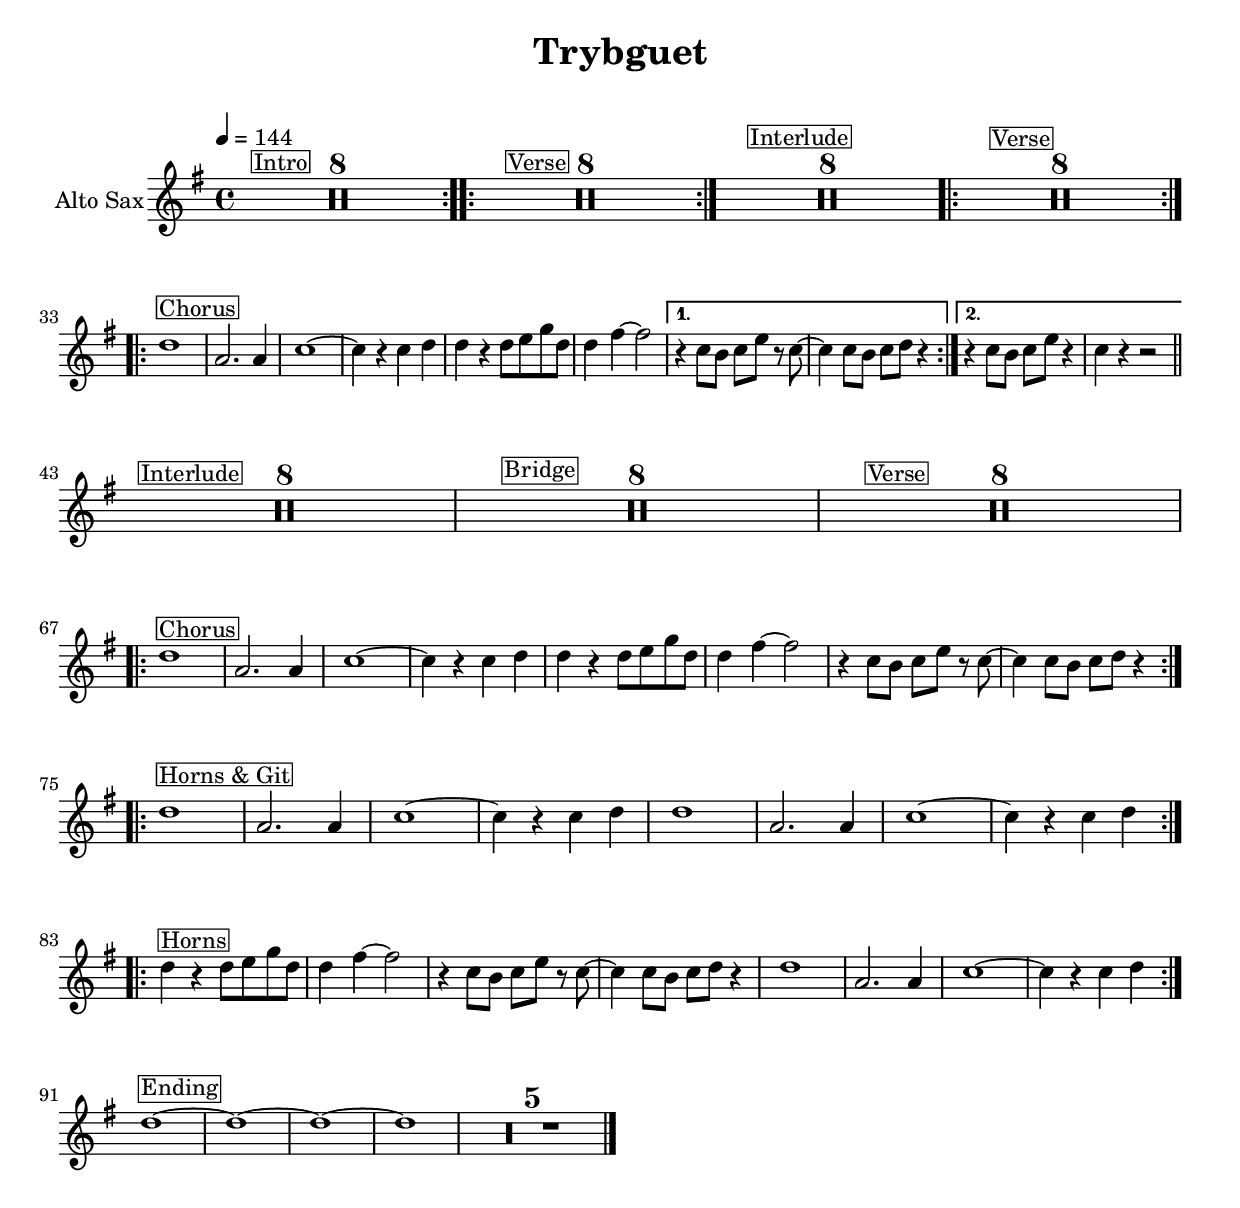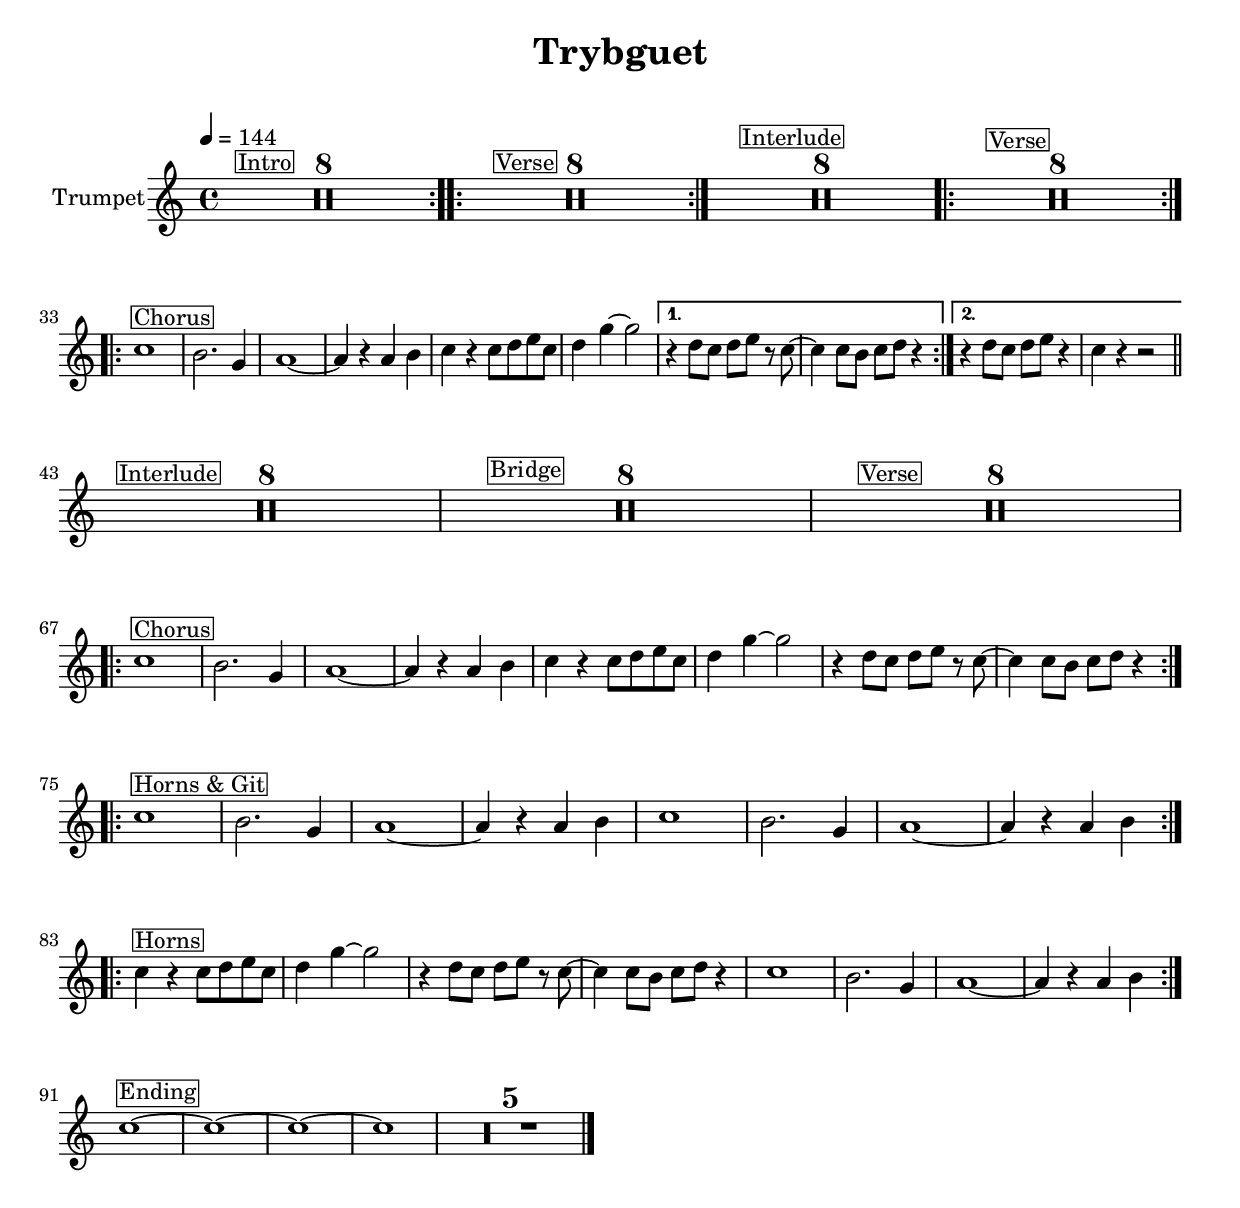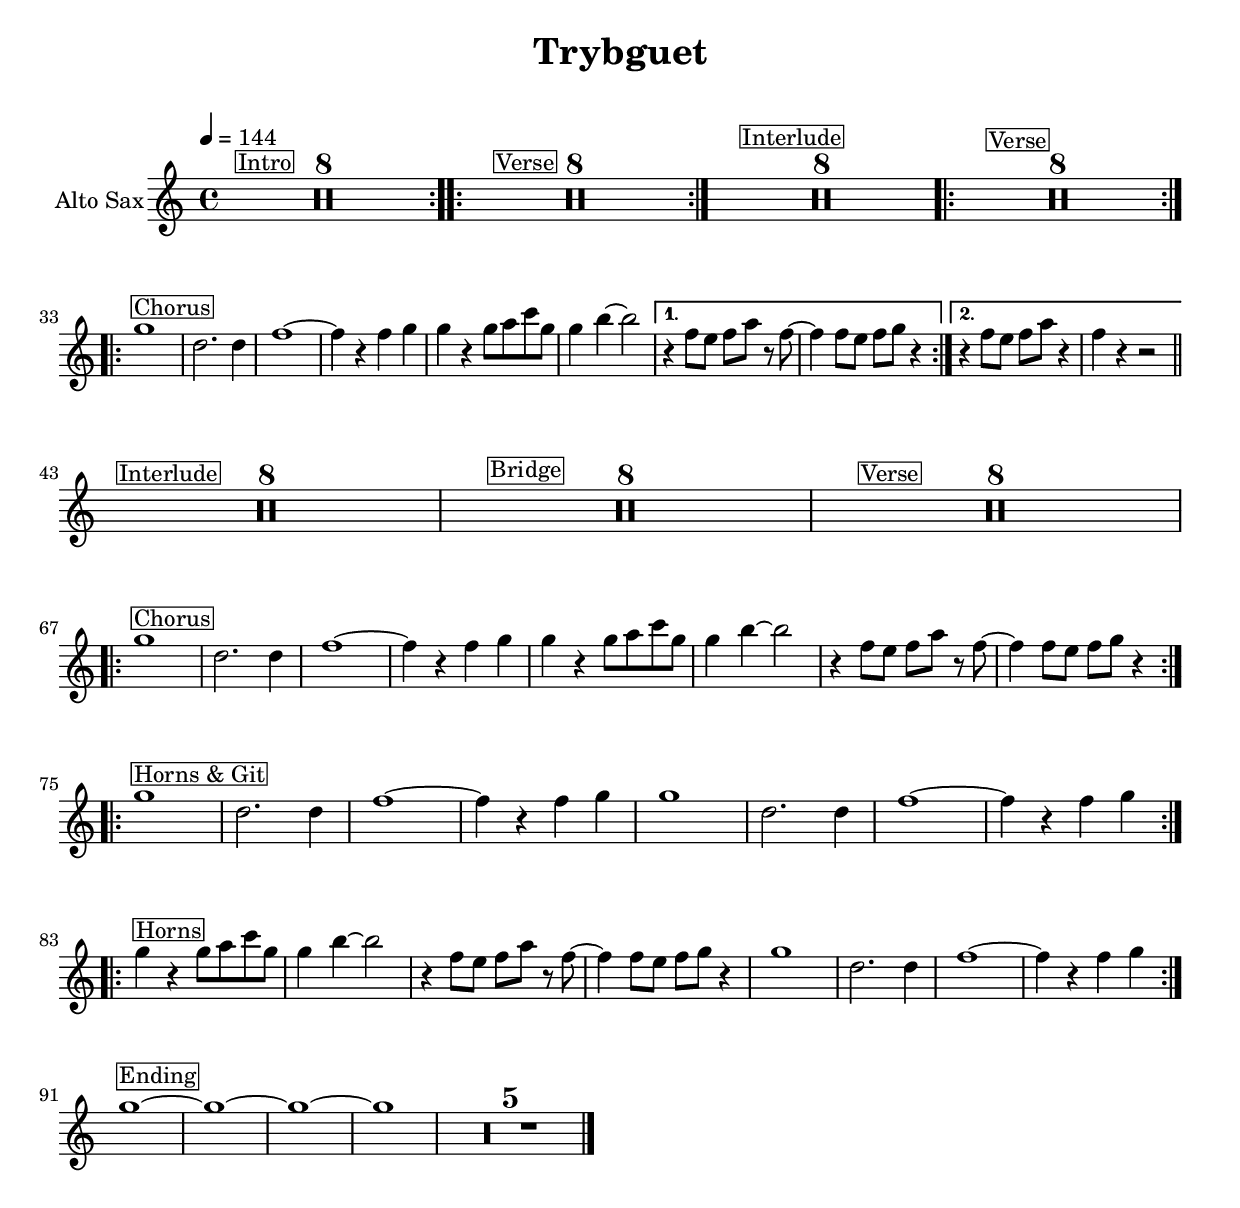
#(ly:set-option 'relative-includes #t)
\version "2.18.2"
\include "lib.ly"

\header {
  title = "Trybguet"
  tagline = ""
}

\paper {
  markup-system-spacing #'padding = #4 %space after title
  ragged-last = ##t % don't stretch last line
}

global = {
  \time 4/4
  \clef "violin"
  \key bes \major
  \set Score.skipBars = ##t % combine multi-rests
  \accidentalStyle "modern-voice-cautionary" % print some reduntant accidentals in parenthesis, e.g. (#)
}

structure = {
  \tempo 4 = 144
  s1*8^\markupBox "Intro"
  s1*8^\markupBox "Verse"
  s1*8^\markupBox "Interlude"
  s1*8^\markupBox "Verse" \break
  s1*8^\markupBox "Chorus" s1*2 \bar "||" \break
  s1*8^\markupBox "Interlude"
  s1*8^\markupBox "Bridge"
  s1*8^\markupBox "Verse" \break
  s1*8^\markupBox "Chorus" \break
  s1*8^\markupBox "Horns & Git" \break
  s1*8^\markupBox "Horns" \break
  s1*9^\markupBox "Ending" \bar "|."
}

remarks = \lyricmode {
}

% theChords = \chordmode { ges1 ces ges des ges ces ges2 ces2:6 ges1 }

altoChords = {} % \transpose es a { s1*32 \theChords }

trumpetChords = {} % \transpose bes a { s1*32  \theChords }

chorusTpA = \relative c' {
  bes'1 a2. f4 | g1~ | g4 r g a |
}

chorusTpBa = \relative c' {
  bes' r bes8 c d bes | c4 f~ f2 |
}

chorusTpBb = \relative c' {
  r4 c'8 bes c d r bes~ | bes4 bes8 a bes c r4 |
}



chorusAsA = \relative c' {
  f1 c2. c4 | es1~ | es4 r es f |
}

chorusAsBa = \relative c' {
  f r f8 g bes f | f4 a~ a2 |
}

chorusAsBb = \relative c' {
  r4 es8 d es g r es~ | es4 es8 d es f r4 |
}

trumpet = \transpose bes c' \relative c' {
  \global
  \set Staff.instrumentName = #"Trumpet"

  \repeat volta 2 R1*8
  \repeat volta 2 R1*8
  R1*8
  \repeat volta 2 R1*8

  \repeat volta 2 { \chorusTpA \chorusTpBa }
  \alternative {
    \chorusTpBb
    { r4 c'8 bes c d r4 | bes r r2 }
  }

  R1*8 % interlude
  R1*8 % bridge
  R1*8 % verse
  \repeat volta 2 { \chorusTpA \chorusTpBa \chorusTpBb }
  \repeat volta 2 { \chorusTpA \chorusTpA }
  \repeat volta 2 { \chorusTpBa \chorusTpBb \chorusTpA  }
  bes1~ bes~ bes~ bes R1*5
}


altoSax = \transpose es c' \relative c' {
  \global
  \set Staff.instrumentName = #"Alto Sax"

  \repeat volta 2 R1*8
  \repeat volta 2 R1*8
  R1*8
  \repeat volta 2 R1*8

  \repeat volta 2 { \chorusAsA \chorusAsBa }
  \alternative {
    \chorusAsBb
    { r4 es8 d es g r4 | es r r2 }
  }

  R1*8 % interlude
  R1*8 % bridge
  R1*8 % verse
  \repeat volta 2 { \chorusAsA \chorusAsBa \chorusAsBb }
  \repeat volta 2 { \chorusAsA \chorusAsA }
  \repeat volta 2 { \chorusAsBa \chorusAsBb \chorusAsA  }
  f1~ f~ f~ f R1*5

}

% \book {
%   \score {
%     % \midi { }
%     <<
%       \lyricsAbove \remarks
%       \new ChordNames \trumpetChords
%       \new Staff = "trumpet" <<
%         \structure
%         \trumpet
%       >>
%       % \new Staff \trumpet
%       \new ChordNames \altoChords
%       \new Staff = "altoSax" <<
%         \altoSax
%       >>
%     >>
%   }
% }


\book {
  \bookOutputSuffix "tp"
  \paper {
    system-system-spacing #'basic-distance = #15 % increase space
    % fit on one page
    % system-system-spacing = #'(
    %   (basic-distance . 10)
    %   (minimum-distance . 0)
    %   (padding . 0)
    %   (stretchability . 0))
  }
  \score {
    <<
      \lyricsAbove \remarks
      \new ChordNames \trumpetChords
      \new Staff = "trumpet" <<
        \structure
        \trumpet
      >>
    >>
  }
}
\book {
  \bookOutputSuffix "as"
  \paper {
    system-system-spacing #'basic-distance = #15 % increase space
  }
  \score {
    <<
      \lyricsAbove \remarks
      \new ChordNames \altoChords
      \new Staff = "altoSax" <<
        \structure
        \altoSax
      >>
    >>
  }
}

tenorSax = \transpose bes, es \altoSax
tenorChords = \transpose bes es \altoChords
\book {
  \bookOutputSuffix "ts"
  \paper {
    system-system-spacing #'basic-distance = #15
  }
  \score {
    <<
      \lyricsAbove \remarks
      \new ChordNames \tenorChords
      \new Staff = "tenorSax" <<
        \structure
        \tenorSax
      >>
    >>
  }
}
